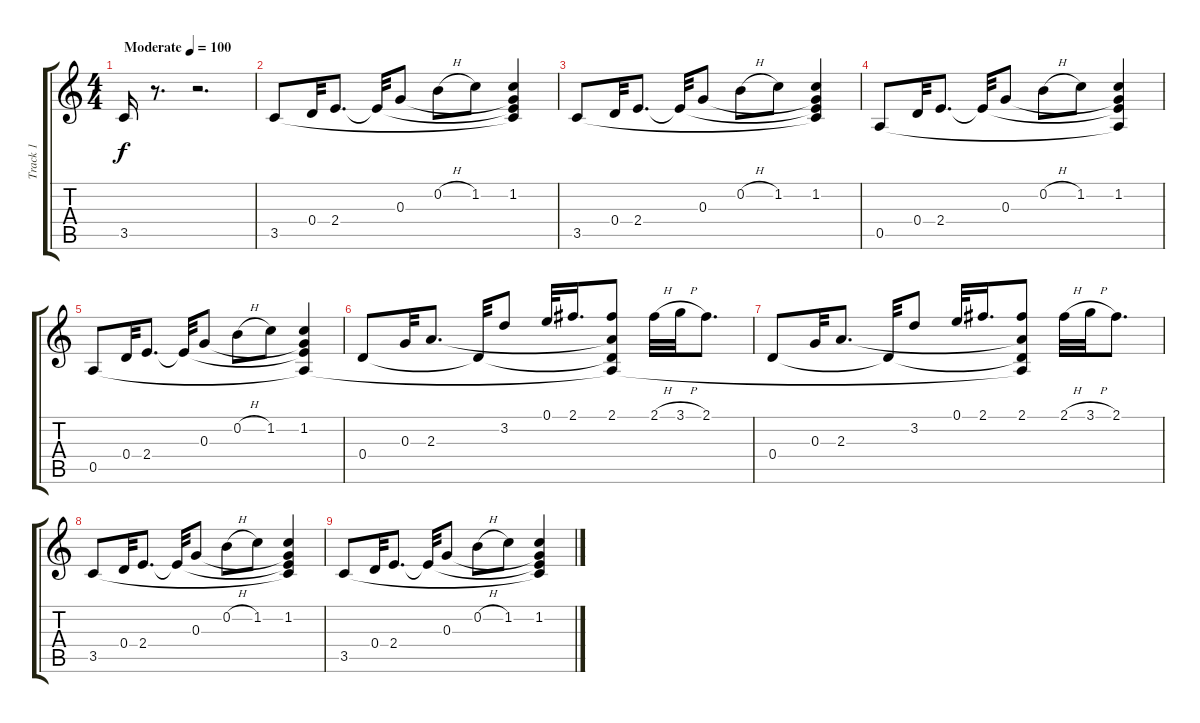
\track ("Track 1" "Track 1") {instrument acousticguitarsteel}
\staff {score tabs}
\tuning (E4 B3 G3 D3 A2 E2) {hide}
\ts (4 4)
\tempo (100 "Moderate")
\clef g2
\ks c
3.5.16{txt "" dy f instrument acousticguitarsteel} r.8{d} r.2{d} |
3.5.8 0.4.32 2.4.8{d} 2.4{t}.32 0.3.8 0.2{h}.8 1.2.8 (1.2 0.3{t} 2.4{t} 3.5{t}).4 |
3.5.8 0.4.32 2.4.8{d} 2.4{t}.32 0.3.8 0.2{h}.8 1.2.8 (1.2 0.3{t} 2.4{t} 3.5{t}).4 |
0.5.8 0.4.32 2.4.8{d} 2.4{t}.32 0.3.8 0.2{h}.8 1.2.8 (1.2 0.3{t} 2.4{t} 0.5{t}).4 |
0.5.8 0.4.32 2.4.8{d} 2.4{t}.32 0.3.8 0.2{h}.8 1.2.8 (1.2 0.3{t} 2.4{t} 0.5{t}).4 |
0.4.8 0.3.32 2.3.8{d} 0.4{t}.32 3.2.8 0.1.32 2.1.16{d} (2.1 2.3{t} 0.4{t} 0.5{t}).8 2.1{h}.32 3.1{h}.32 2.1.8{d} |
0.4.8 0.3.32 2.3.8{d} 0.4{t}.32 3.2.8 0.1.32 2.1.16{d} (2.1 2.3{t} 0.4{t} 0.5{t}).8 2.1{h}.32 3.1{h}.32 2.1.8{d} |
3.5.8 0.4.32 2.4.8{d} 2.4{t}.32 0.3.8 0.2{h}.8 1.2.8 (1.2 0.3{t} 2.4{t} 3.5{t}).4 |
3.5.8 0.4.32 2.4.8{d} 2.4{t}.32 0.3.8 0.2{h}.8 1.2.8 (1.2 0.3{t} 2.4{t} 3.5{t}).4
